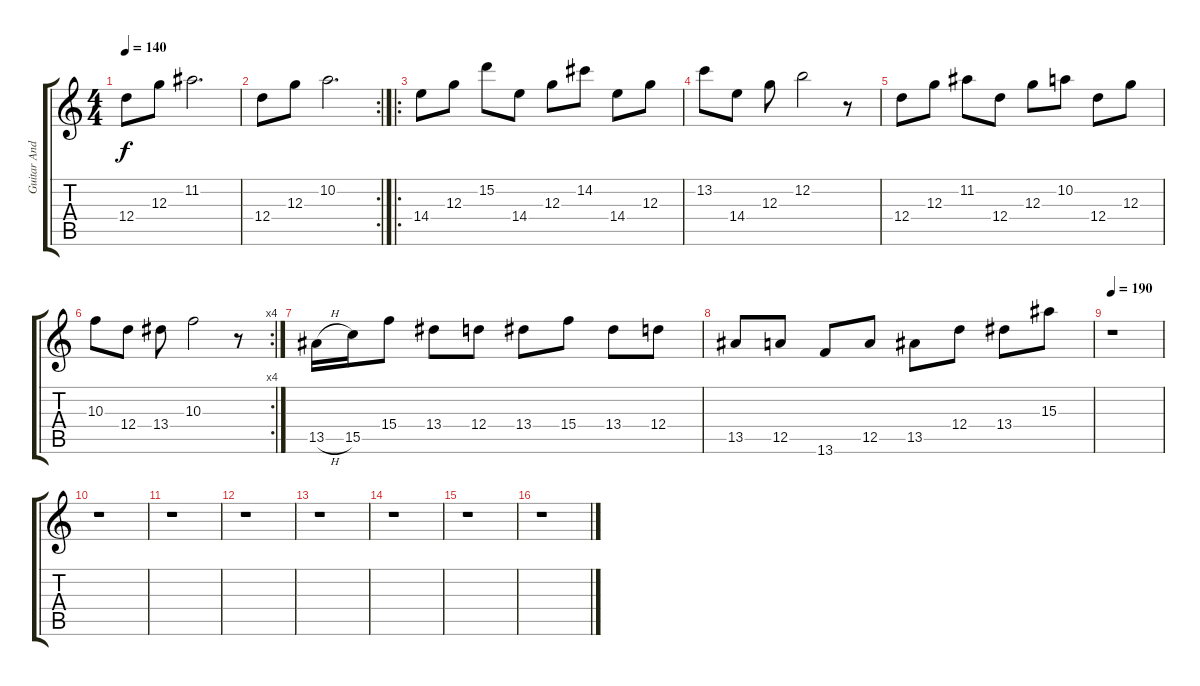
\track ("Guitar Andreas (clean)" "Guitar And") {instrument acousticguitarnylon}
\staff {score tabs}
\tuning (E4 B3 G3 D3 A2 E2) {hide}
\ts (4 4)
\tempo 140
\clef g2
\ks c
12.4.8{dy f} 12.3.8 11.2.2{d} |
\rc 2
12.4.8 12.3.8 10.2.2{d} |
\ro
14.4.8 12.3.8 15.2.8 14.4.8 12.3.8 14.2.8 14.4.8 12.3.8 |
13.2.8 14.4.8 12.3.8 12.2.2 r.8 |
12.4.8 12.3.8 11.2.8 12.4.8 12.3.8 10.2.8 12.4.8 12.3.8 |
\rc 4
10.3.8 12.4.8 13.4.8 10.3.2 r.8 |
13.5{h}.16 15.5.16 15.4.8 13.4.8 12.4.8 13.4.8 15.4.8 13.4.8 12.4.8 |
13.5.8 12.5.8 13.6.8 12.5.8 13.5.8 12.4.8 13.4.8 15.3.8 |
\tempo 190
r.1 |
r.1 |
r.1 |
r.1 |
r.1 |
r.1 |
r.1 |
r.1
